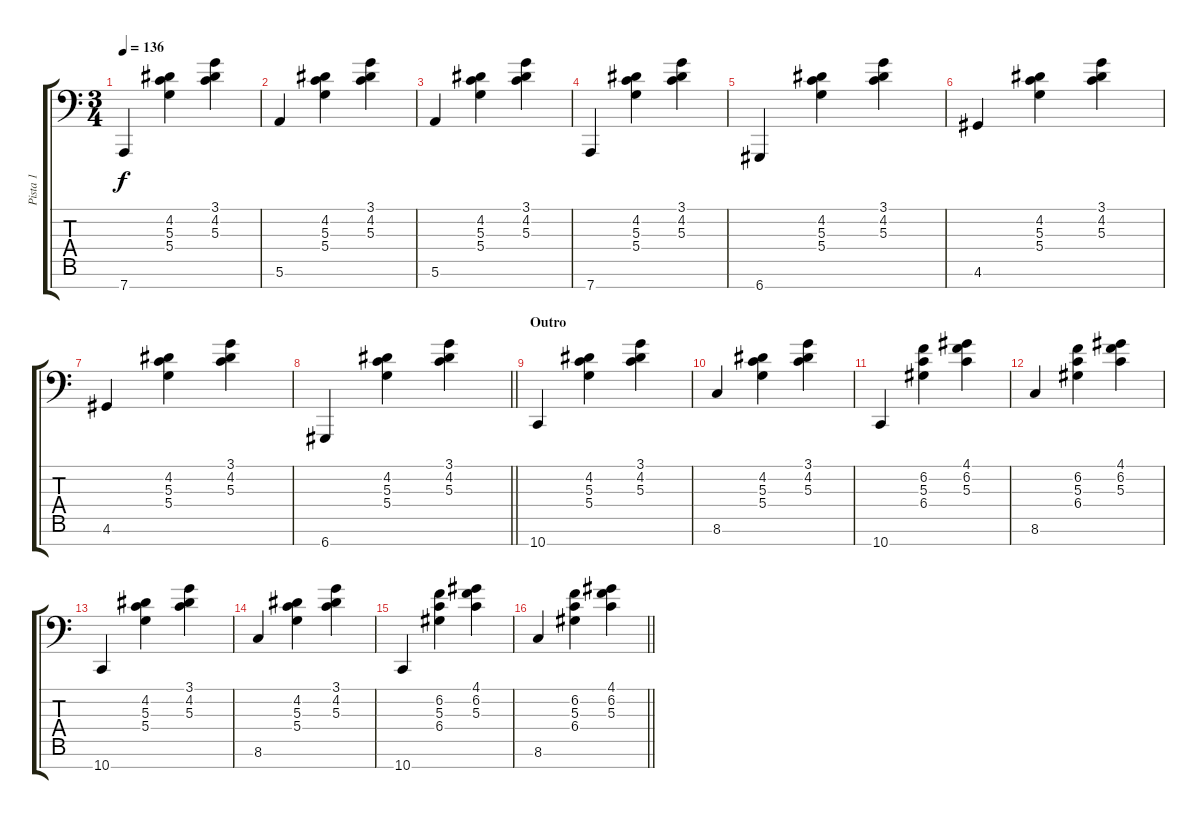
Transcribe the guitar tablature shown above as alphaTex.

\track ("Pista 1" "Pista 1") {instrument pizzicatostrings}
\staff {score tabs}
\tuning (E4 B3 G3 D3 A2 E2 D1) {hide}
\ts (3 4)
\tempo 136
\clef f4
\ks c
7.7.4{dy f} (4.2 5.3 5.4).4 (3.1 4.2 5.3).4 |
5.6.4 (4.2 5.3 5.4).4 (3.1 4.2 5.3).4 |
5.6.4 (4.2 5.3 5.4).4 (3.1 4.2 5.3).4 |
7.7.4 (4.2 5.3 5.4).4 (3.1 4.2 5.3).4 |
6.7.4 (4.2 5.3 5.4).4 (3.1 4.2 5.3).4 |
4.6.4 (4.2 5.3 5.4).4 (3.1 4.2 5.3).4 |
4.6.4 (4.2 5.3 5.4).4 (3.1 4.2 5.3).4 |
\barLineRight lightlight
6.7.4 (4.2 5.3 5.4).4 (3.1 4.2 5.3).4 |
\section ("" "Outro")
10.7.4 (4.2 5.3 5.4).4 (3.1 4.2 5.3).4 |
8.6.4 (4.2 5.3 5.4).4 (3.1 4.2 5.3).4 |
10.7.4 (6.2 5.3 6.4).4 (4.1 6.2 5.3).4 |
8.6.4 (6.2 5.3 6.4).4 (4.1 6.2 5.3).4 |
10.7.4 (4.2 5.3 5.4).4 (3.1 4.2 5.3).4 |
8.6.4 (4.2 5.3 5.4).4 (3.1 4.2 5.3).4 |
10.7.4 (6.2 5.3 6.4).4 (4.1 6.2 5.3).4 |
\barLineRight lightlight
8.6.4 (6.2 5.3 6.4).4 (4.1 6.2 5.3).4
